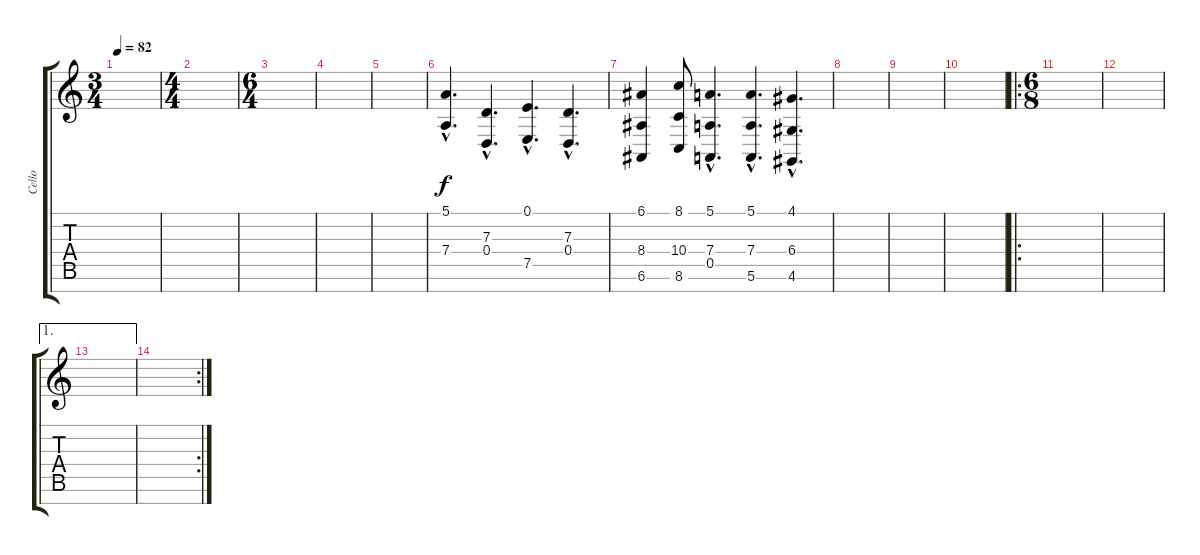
\track ("Cello" "Cello") {instrument cello}
\staff {score tabs}
\tuning (E4 B3 G3 D3 A2 E2 B1) {hide}
\ts (3 4)
\tempo 82
\clef g2
\ks c
|
\ts (4 4)
|
\ts (6 4)
|
|
|
(5.1{hac} 7.4{hac}).4{d volume 11} (7.3{hac} 0.4{hac}).4{d} (0.1{hac} 7.5{hac}).4{d} (7.3{hac} 0.4{hac}).4{d} |
(6.1 8.4 6.6).4 (8.1 10.4 8.6).8 (5.1{hac} 7.4{hac} 0.5{hac}).4{d} (5.1{hac} 7.4{hac} 5.6{hac}).4{d} (4.1{hac} 6.4{hac} 4.6{hac}).4{d} |
|
|
|
\ro
\ts (6 8)
|
|
\ae 1
|
\rc 2
